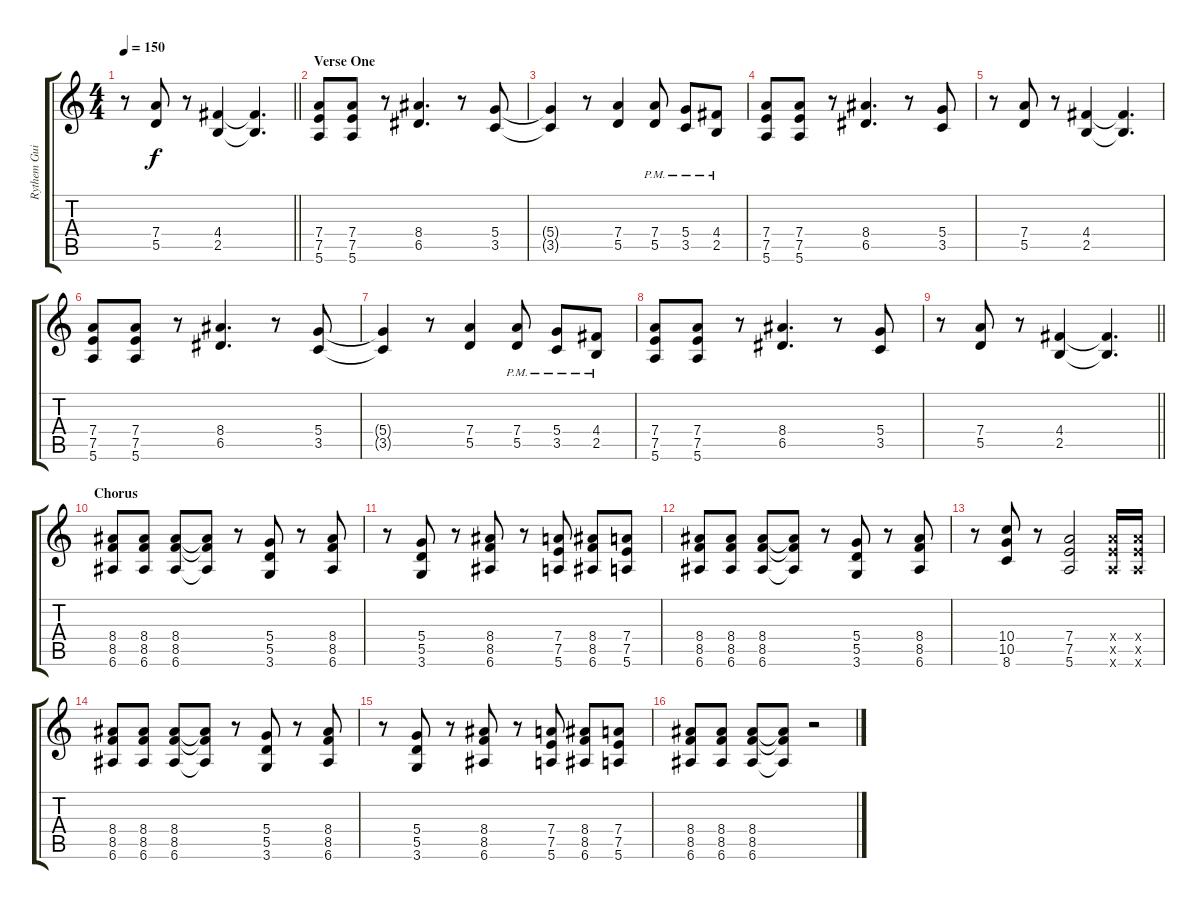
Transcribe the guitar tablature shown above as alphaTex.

\track ("Rythem Guitar" "Rythem Gui") {instrument overdrivenguitar}
\staff {score tabs}
\tuning (E4 B3 G3 D3 A2 E2) {hide}
\ts (4 4)
\tempo 150
\clef g2
\barLineRight lightlight
\ks c
r.8{dy f} (7.4 5.5).8 r.8 (4.4 2.5).4 (4.4{t} 2.5{t}).4{d} |
\section ("" "Verse One")
(7.4 7.5 5.6).8 (7.4 7.5 5.6).8 r.8 (8.4 6.5).4{d} r.8 (5.4 3.5).8 |
(5.4{t} 3.5{t}).4 r.8 (7.4 5.5).4 (7.4{pm} 5.5{pm}).8 (5.4{pm} 3.5{pm}).8 (4.4{pm} 2.5{pm}).8 |
(7.4 7.5 5.6).8 (7.4 7.5 5.6).8 r.8 (8.4 6.5).4{d} r.8 (5.4 3.5).8 |
r.8 (7.4 5.5).8 r.8 (4.4 2.5).4 (4.4{t} 2.5{t}).4{d} |
(7.4 7.5 5.6).8 (7.4 7.5 5.6).8 r.8 (8.4 6.5).4{d} r.8 (5.4 3.5).8 |
(5.4{t} 3.5{t}).4 r.8 (7.4 5.5).4 (7.4{pm} 5.5{pm}).8 (5.4{pm} 3.5{pm}).8 (4.4{pm} 2.5{pm}).8 |
(7.4 7.5 5.6).8 (7.4 7.5 5.6).8 r.8 (8.4 6.5).4{d} r.8 (5.4 3.5).8 |
\barLineRight lightlight
r.8 (7.4 5.5).8 r.8 (4.4 2.5).4 (4.4{t} 2.5{t}).4{d} |
\section ("" "Chorus")
(8.4 8.5 6.6).8 (8.4 8.5 6.6).8 (8.4 8.5 6.6).8 (8.4{t} 8.5{t} 6.6{t}).8 r.8 (5.4 5.5 3.6).8 r.8 (8.4 8.5 6.6).8 |
r.8 (5.4 5.5 3.6).8 r.8 (8.4 8.5 6.6).8 r.8 (7.4 7.5 5.6).8 (8.4 8.5 6.6).8 (7.4 7.5 5.6).8 |
(8.4 8.5 6.6).8 (8.4 8.5 6.6).8 (8.4 8.5 6.6).8 (8.4{t} 8.5{t} 6.6{t}).8 r.8 (5.4 5.5 3.6).8 r.8 (8.4 8.5 6.6).8 |
r.8 (10.4 10.5 8.6).8 r.8 (7.4 7.5 5.6).2 (7.4{x} 7.5{x} 5.6{x}).16 (7.4{x} 7.5{x} 5.6{x}).16 |
(8.4 8.5 6.6).8 (8.4 8.5 6.6).8 (8.4 8.5 6.6).8 (8.4{t} 8.5{t} 6.6{t}).8 r.8 (5.4 5.5 3.6).8 r.8 (8.4 8.5 6.6).8 |
r.8 (5.4 5.5 3.6).8 r.8 (8.4 8.5 6.6).8 r.8 (7.4 7.5 5.6).8 (8.4 8.5 6.6).8 (7.4 7.5 5.6).8 |
(8.4 8.5 6.6).8 (8.4 8.5 6.6).8 (8.4 8.5 6.6).8 (8.4{t} 8.5{t} 6.6{t}).8 r.2
